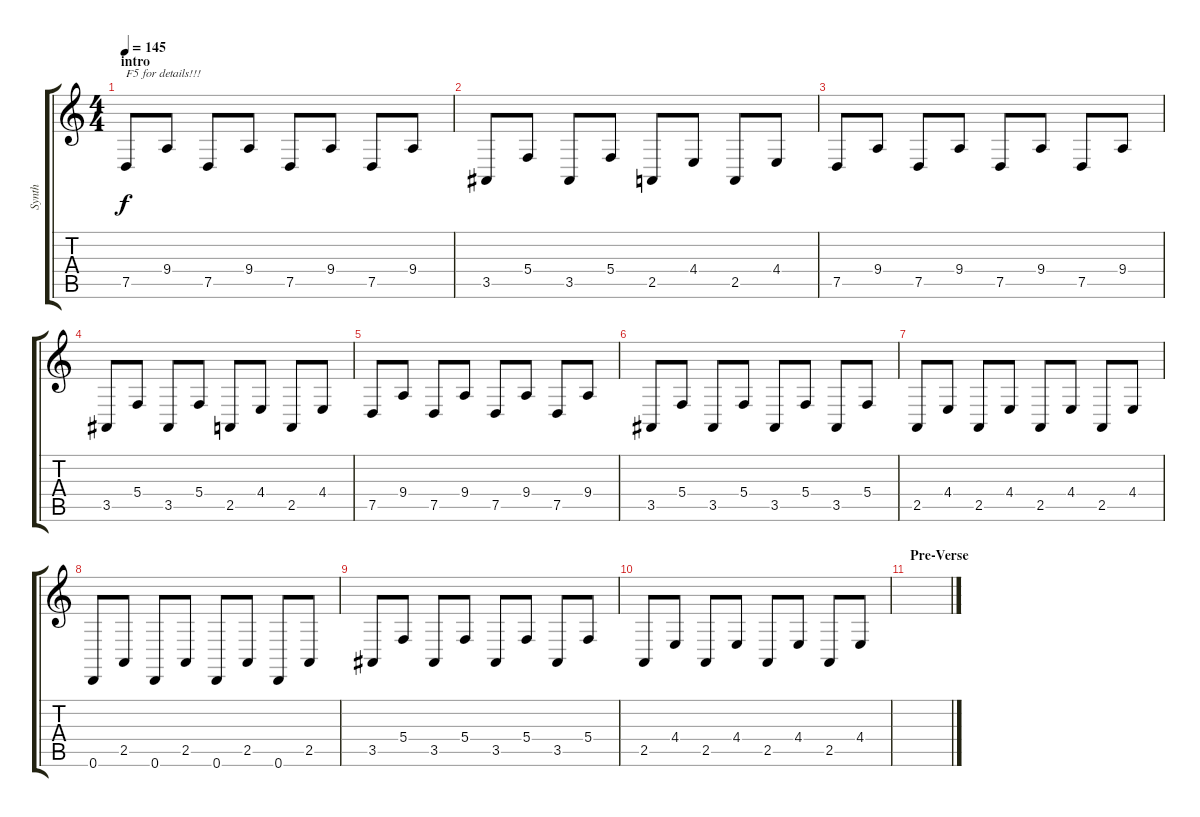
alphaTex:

\track ("Synth" "Synth") {instrument synthvoice}
\staff {score tabs}
\tuning (D4 A3 F3 C3 G2 D2) {hide}
\ts (4 4)
\section ("" "intro")
\tempo 145
\clef g2
\ks c
7.5.8{txt "F5 for details!!!" dy f instrument synthvoice} 9.4.8 7.5.8 9.4.8 7.5.8 9.4.8 7.5.8 9.4.8 |
3.5.8 5.4.8 3.5.8 5.4.8 2.5.8 4.4.8 2.5.8 4.4.8 |
7.5.8 9.4.8 7.5.8 9.4.8 7.5.8 9.4.8 7.5.8 9.4.8 |
3.5.8 5.4.8 3.5.8 5.4.8 2.5.8 4.4.8 2.5.8 4.4.8 |
7.5.8 9.4.8 7.5.8 9.4.8 7.5.8 9.4.8 7.5.8 9.4.8 |
3.5.8 5.4.8 3.5.8 5.4.8 3.5.8 5.4.8 3.5.8 5.4.8 |
2.5.8 4.4.8 2.5.8 4.4.8 2.5.8 4.4.8 2.5.8 4.4.8 |
0.6.8 2.5.8 0.6.8 2.5.8 0.6.8 2.5.8 0.6.8 2.5.8 |
3.5.8 5.4.8 3.5.8 5.4.8 3.5.8 5.4.8 3.5.8 5.4.8 |
2.5.8 4.4.8 2.5.8 4.4.8 2.5.8 4.4.8 2.5.8 4.4.8 |
\section ("" "Pre-Verse")
